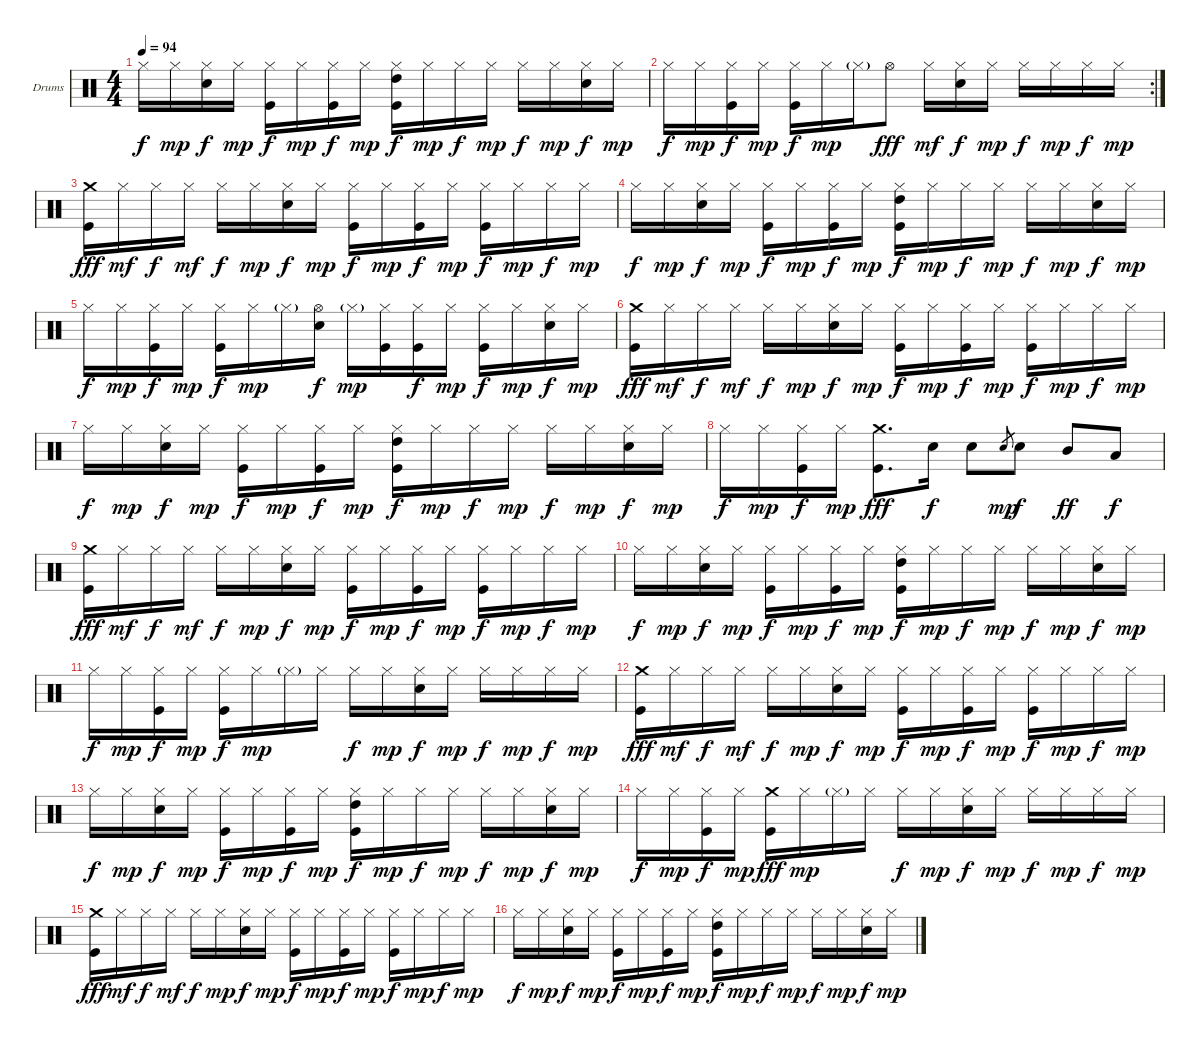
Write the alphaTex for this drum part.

\bracketExtendMode groupsimilarinstruments
\firstSystemTrackNameOrientation horizontal
\otherSystemsTrackNameOrientation horizontal
\track ("Drumkit" "Drums") {instrument percussion}
\staff {score}
\articulation defaults
\ts (4 4)
\tempo 94
\clef neutral
\ks c "Hi-Hat (closed)".16{dy f} "Hi-Hat (closed)".16{dy mp}
("Hi-Hat (closed)" "Snare (hit) 2").16{dy f} "Hi-Hat (closed)".16{dy mp} ("Hi-Hat (closed)" "Kick (hit)").16{dy f} "Hi-Hat (closed)".16{dy mp} ("Hi-Hat (closed)" "Kick (hit)").16{dy f} "Hi-Hat (closed)".16{dy mp} ("Hi-Hat (closed)" "High Tom (hit)" "Kick (hit)").16{dy f} "Hi-Hat (closed)".16{dy mp} "Hi-Hat (closed)".16{dy f} "Hi-Hat (closed)".16{dy mp} "Hi-Hat (closed)".16{dy f} "Hi-Hat (closed)".16{dy mp} ("Hi-Hat (closed)" "Snare (hit) 2").16{dy f} "Hi-Hat (closed)".16{dy mp} |
\rc 2 "Hi-Hat (closed)".16{dy f} "Hi-Hat (closed)".16{dy mp}
("Hi-Hat (closed)" "Kick (hit)").16{dy f} "Hi-Hat (closed)".16{dy mp} ("Hi-Hat (closed)" "Kick (hit)").16{dy f} "Hi-Hat (closed)".16{dy mp} "Hi-Hat (closed)"{g}.16 "Hi-Hat (open)".8{dy fff} "Hi-Hat (closed)".16{dy mf} ("Hi-Hat (closed)" "Snare (hit) 2").16{dy f} "Hi-Hat (closed)".16{dy mp} "Hi-Hat (closed)".16{dy f} "Hi-Hat (closed)".16{dy mp} "Hi-Hat (closed)".16{dy f} "Hi-Hat (closed)".16{dy mp} |
("Crash medium (hit)" "Kick (hit)").16{dy fff} "Hi-Hat (closed)".16{dy mf} "Hi-Hat (closed)".16{dy f} "Hi-Hat (closed)".16{dy mf} "Hi-Hat (closed)".16{dy f} "Hi-Hat (closed)".16{dy mp} ("Hi-Hat (closed)" "Snare (hit) 2").16{dy f} "Hi-Hat (closed)".16{dy mp} ("Hi-Hat (closed)" "Kick (hit)").16{dy f} "Hi-Hat (closed)".16{dy mp} ("Hi-Hat (closed)" "Kick (hit)").16{dy f} "Hi-Hat (closed)".16{dy mp} ("Hi-Hat (closed)" "Kick (hit)").16{dy f} "Hi-Hat (closed)".16{dy mp} "Hi-Hat (closed)".16{dy f} "Hi-Hat (closed)".16{dy mp} |
"Hi-Hat (closed)".16{dy f} "Hi-Hat (closed)".16{dy mp} ("Hi-Hat (closed)" "Snare (hit) 2").16{dy f} "Hi-Hat (closed)".16{dy mp} ("Hi-Hat (closed)" "Kick (hit)").16{dy f} "Hi-Hat (closed)".16{dy mp} ("Hi-Hat (closed)" "Kick (hit)").16{dy f} "Hi-Hat (closed)".16{dy mp} ("Hi-Hat (closed)" "High Tom (hit)" "Kick (hit)").16{dy f} "Hi-Hat (closed)".16{dy mp} "Hi-Hat (closed)".16{dy f} "Hi-Hat (closed)".16{dy mp} "Hi-Hat (closed)".16{dy f} "Hi-Hat (closed)".16{dy mp} ("Hi-Hat (closed)" "Snare (hit) 2").16{dy f} "Hi-Hat (closed)".16{dy mp} |
"Hi-Hat (closed)".16{dy f} "Hi-Hat (closed)".16{dy mp} ("Hi-Hat (closed)" "Kick (hit)").16{dy f} "Hi-Hat (closed)".16{dy mp} ("Hi-Hat (closed)" "Kick (hit)").16{dy f} "Hi-Hat (closed)".16{dy mp} "Hi-Hat (closed)"{g}.16 ("Hi-Hat (open)" "Snare (hit) 2").16{dy f} "Hi-Hat (closed)"{g}.16{dy mp} ("Hi-Hat (closed)" "Kick (hit)").16 ("Hi-Hat (closed)" "Kick (hit)").16{dy f} "Hi-Hat (closed)".16{dy mp} ("Hi-Hat (closed)" "Kick (hit)").16{dy f} "Hi-Hat (closed)".16{dy mp} ("Hi-Hat (closed)" "Snare (hit) 2").16{dy f} "Hi-Hat (closed)".16{dy mp} |
("Crash medium (hit)" "Kick (hit)").16{dy fff} "Hi-Hat (closed)".16{dy mf} "Hi-Hat (closed)".16{dy f} "Hi-Hat (closed)".16{dy mf} "Hi-Hat (closed)".16{dy f} "Hi-Hat (closed)".16{dy mp} ("Hi-Hat (closed)" "Snare (hit) 2").16{dy f} "Hi-Hat (closed)".16{dy mp} ("Hi-Hat (closed)" "Kick (hit)").16{dy f} "Hi-Hat (closed)".16{dy mp} ("Hi-Hat (closed)" "Kick (hit)").16{dy f} "Hi-Hat (closed)".16{dy mp} ("Hi-Hat (closed)" "Kick (hit)").16{dy f} "Hi-Hat (closed)".16{dy mp} "Hi-Hat (closed)".16{dy f} "Hi-Hat (closed)".16{dy mp} |
"Hi-Hat (closed)".16{dy f} "Hi-Hat (closed)".16{dy mp} ("Hi-Hat (closed)" "Snare (hit) 2").16{dy f} "Hi-Hat (closed)".16{dy mp} ("Hi-Hat (closed)" "Kick (hit)").16{dy f} "Hi-Hat (closed)".16{dy mp} ("Hi-Hat (closed)" "Kick (hit)").16{dy f} "Hi-Hat (closed)".16{dy mp} ("Hi-Hat (closed)" "High Tom (hit)" "Kick (hit)").16{dy f} "Hi-Hat (closed)".16{dy mp} "Hi-Hat (closed)".16{dy f} "Hi-Hat (closed)".16{dy mp} "Hi-Hat (closed)".16{dy f} "Hi-Hat (closed)".16{dy mp} ("Hi-Hat (closed)" "Snare (hit) 2").16{dy f} "Hi-Hat (closed)".16{dy mp} |
"Hi-Hat (closed)".16{dy f} "Hi-Hat (closed)".16{dy mp} ("Hi-Hat (closed)" "Kick (hit)").16{dy f} "Hi-Hat (closed)".16{dy mp} ("Crash medium (hit)" "Kick (hit)").8{d dy fff} "Snare (hit) 2".16{dy f} "Snare (hit) 2".8 "Snare (hit) 2".8{gr dy mp} "Snare (hit) 2".8{dy f} "Mid Tom (hit)".8{dy ff} "Low Tom (hit)".8{dy f} |
("Crash medium (hit)" "Kick (hit)").16{dy fff} "Hi-Hat (closed)".16{dy mf} "Hi-Hat (closed)".16{dy f} "Hi-Hat (closed)".16{dy mf} "Hi-Hat (closed)".16{dy f} "Hi-Hat (closed)".16{dy mp} ("Hi-Hat (closed)" "Snare (hit) 2").16{dy f} "Hi-Hat (closed)".16{dy mp} ("Hi-Hat (closed)" "Kick (hit)").16{dy f} "Hi-Hat (closed)".16{dy mp} ("Hi-Hat (closed)" "Kick (hit)").16{dy f} "Hi-Hat (closed)".16{dy mp} ("Hi-Hat (closed)" "Kick (hit)").16{dy f} "Hi-Hat (closed)".16{dy mp} "Hi-Hat (closed)".16{dy f} "Hi-Hat (closed)".16{dy mp} |
"Hi-Hat (closed)".16{dy f} "Hi-Hat (closed)".16{dy mp} ("Hi-Hat (closed)" "Snare (hit) 2").16{dy f} "Hi-Hat (closed)".16{dy mp} ("Hi-Hat (closed)" "Kick (hit)").16{dy f} "Hi-Hat (closed)".16{dy mp} ("Hi-Hat (closed)" "Kick (hit)").16{dy f} "Hi-Hat (closed)".16{dy mp} ("Hi-Hat (closed)" "High Tom (hit)" "Kick (hit)").16{dy f} "Hi-Hat (closed)".16{dy mp} "Hi-Hat (closed)".16{dy f} "Hi-Hat (closed)".16{dy mp} "Hi-Hat (closed)".16{dy f} "Hi-Hat (closed)".16{dy mp} ("Hi-Hat (closed)" "Snare (hit) 2").16{dy f} "Hi-Hat (closed)".16{dy mp} |
"Hi-Hat (closed)".16{dy f} "Hi-Hat (closed)".16{dy mp} ("Hi-Hat (closed)" "Kick (hit)").16{dy f} "Hi-Hat (closed)".16{dy mp} ("Hi-Hat (closed)" "Kick (hit)").16{dy f} "Hi-Hat (closed)".16{dy mp} "Hi-Hat (closed)"{g}.16 "Hi-Hat (closed)".16 "Hi-Hat (closed)".16{dy f} "Hi-Hat (closed)".16{dy mp} ("Hi-Hat (closed)" "Snare (hit) 2").16{dy f} "Hi-Hat (closed)".16{dy mp} "Hi-Hat (closed)".16{dy f} "Hi-Hat (closed)".16{dy mp} "Hi-Hat (closed)".16{dy f} "Hi-Hat (closed)".16{dy mp} |
("Crash medium (hit)" "Kick (hit)").16{dy fff} "Hi-Hat (closed)".16{dy mf} "Hi-Hat (closed)".16{dy f} "Hi-Hat (closed)".16{dy mf} "Hi-Hat (closed)".16{dy f} "Hi-Hat (closed)".16{dy mp} ("Hi-Hat (closed)" "Snare (hit) 2").16{dy f} "Hi-Hat (closed)".16{dy mp} ("Hi-Hat (closed)" "Kick (hit)").16{dy f} "Hi-Hat (closed)".16{dy mp} ("Hi-Hat (closed)" "Kick (hit)").16{dy f} "Hi-Hat (closed)".16{dy mp} ("Hi-Hat (closed)" "Kick (hit)").16{dy f} "Hi-Hat (closed)".16{dy mp} "Hi-Hat (closed)".16{dy f} "Hi-Hat (closed)".16{dy mp} |
"Hi-Hat (closed)".16{dy f} "Hi-Hat (closed)".16{dy mp} ("Hi-Hat (closed)" "Snare (hit) 2").16{dy f} "Hi-Hat (closed)".16{dy mp} ("Hi-Hat (closed)" "Kick (hit)").16{dy f} "Hi-Hat (closed)".16{dy mp} ("Hi-Hat (closed)" "Kick (hit)").16{dy f} "Hi-Hat (closed)".16{dy mp} ("Hi-Hat (closed)" "High Tom (hit)" "Kick (hit)").16{dy f} "Hi-Hat (closed)".16{dy mp} "Hi-Hat (closed)".16{dy f} "Hi-Hat (closed)".16{dy mp} "Hi-Hat (closed)".16{dy f} "Hi-Hat (closed)".16{dy mp} ("Hi-Hat (closed)" "Snare (hit) 2").16{dy f} "Hi-Hat (closed)".16{dy mp} |
"Hi-Hat (closed)".16{dy f} "Hi-Hat (closed)".16{dy mp} ("Hi-Hat (closed)" "Kick (hit)").16{dy f} "Hi-Hat (closed)".16{dy mp} ("Crash medium (hit)" "Kick (hit)").16{dy fff} "Hi-Hat (closed)".16{dy mp} "Hi-Hat (closed)"{g}.16 "Hi-Hat (closed)".16 "Hi-Hat (closed)".16{dy f} "Hi-Hat (closed)".16{dy mp} ("Hi-Hat (closed)" "Snare (hit) 2").16{dy f} "Hi-Hat (closed)".16{dy mp} "Hi-Hat (closed)".16{dy f} "Hi-Hat (closed)".16{dy mp} "Hi-Hat (closed)".16{dy f} "Hi-Hat (closed)".16{dy mp} |
("Crash medium (hit)" "Kick (hit)").16{dy fff} "Hi-Hat (closed)".16{dy mf} "Hi-Hat (closed)".16{dy f} "Hi-Hat (closed)".16{dy mf} "Hi-Hat (closed)".16{dy f} "Hi-Hat (closed)".16{dy mp} ("Hi-Hat (closed)" "Snare (hit) 2").16{dy f} "Hi-Hat (closed)".16{dy mp} ("Hi-Hat (closed)" "Kick (hit)").16{dy f} "Hi-Hat (closed)".16{dy mp} ("Hi-Hat (closed)" "Kick (hit)").16{dy f} "Hi-Hat (closed)".16{dy mp} ("Hi-Hat (closed)" "Kick (hit)").16{dy f} "Hi-Hat (closed)".16{dy mp} "Hi-Hat (closed)".16{dy f} "Hi-Hat (closed)".16{dy mp} |
"Hi-Hat (closed)".16{dy f} "Hi-Hat (closed)".16{dy mp} ("Hi-Hat (closed)" "Snare (hit) 2").16{dy f} "Hi-Hat (closed)".16{dy mp} ("Hi-Hat (closed)" "Kick (hit)").16{dy f} "Hi-Hat (closed)".16{dy mp} ("Hi-Hat (closed)" "Kick (hit)").16{dy f} "Hi-Hat (closed)".16{dy mp} ("Hi-Hat (closed)" "High Tom (hit)" "Kick (hit)").16{dy f} "Hi-Hat (closed)".16{dy mp} "Hi-Hat (closed)".16{dy f} "Hi-Hat (closed)".16{dy mp} "Hi-Hat (closed)".16{dy f} "Hi-Hat (closed)".16{dy mp} ("Hi-Hat (closed)" "Snare (hit) 2").16{dy f} "Hi-Hat (closed)".16{dy mp}
